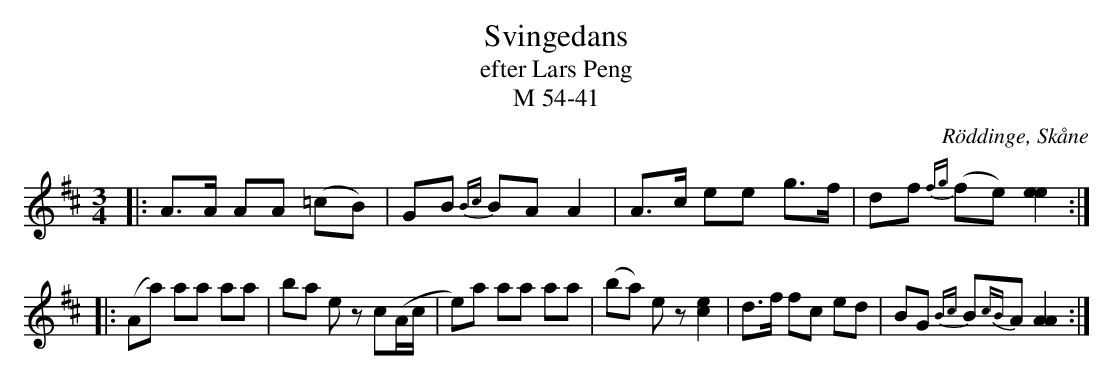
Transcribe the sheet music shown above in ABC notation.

X:1
T:Svingedans
T:efter Lars Peng
T:M 54-41
O:Röddinge, Skåne
M:3/4
L:1/8
Q:108
K:D
|: A>A AA (=cB) | GB {Bc}BA A2 | A>c ee g>f | df {fg}(fe) [e2e2] :|
|: (Aa) aa aa | ba ez c(A/c/ | e)a aa aa | (ba) ez [c2e2] | d>f fc ed | BG {Bc}B{cB}A [A2A2] :|
